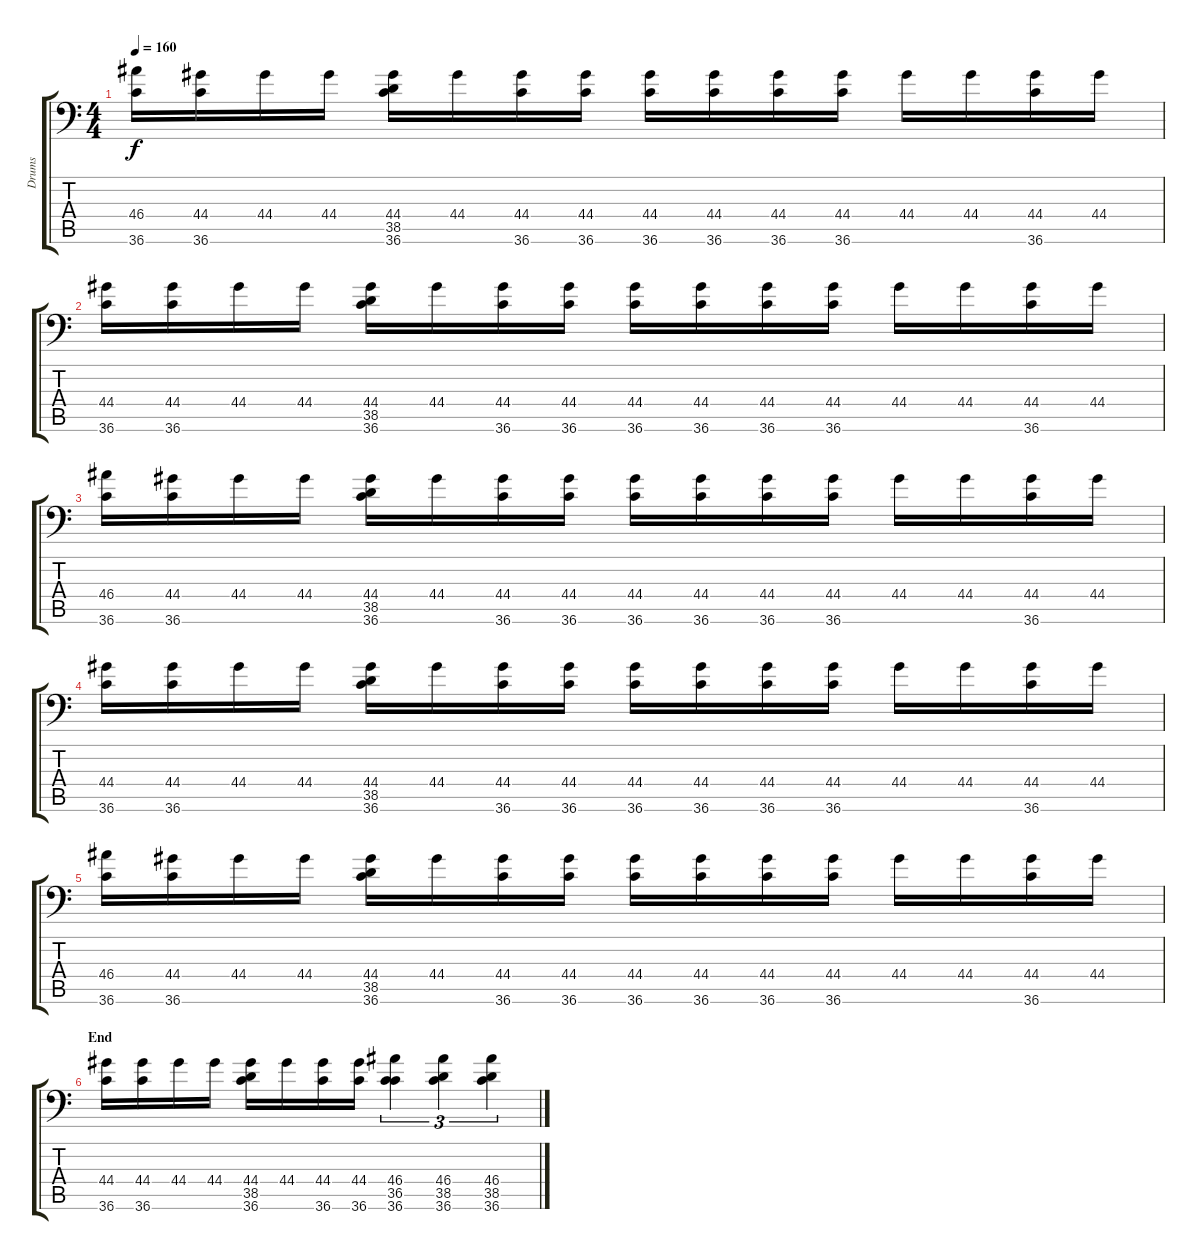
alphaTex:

\track ("Drums" "Drums") {instrument acousticgrandpiano}
\staff {score tabs}
\tuning (C-1 C-1 C-1 C-1 C-1 C-1) {hide}
\ts (4 4)
\tempo 160
\clef f4
\ks c
(46.4 36.6).16{dy f} (44.4 36.6).16 44.4.16 44.4.16 (44.4 38.5 36.6).16 44.4.16 (44.4 36.6).16 (44.4 36.6).16 (44.4 36.6).16 (44.4 36.6).16 (44.4 36.6).16 (44.4 36.6).16 44.4.16 44.4.16 (44.4 36.6).16 44.4.16 |
(44.4 36.6).16 (44.4 36.6).16 44.4.16 44.4.16 (44.4 38.5 36.6).16 44.4.16 (44.4 36.6).16 (44.4 36.6).16 (44.4 36.6).16 (44.4 36.6).16 (44.4 36.6).16 (44.4 36.6).16 44.4.16 44.4.16 (44.4 36.6).16 44.4.16 |
(46.4 36.6).16 (44.4 36.6).16 44.4.16 44.4.16 (44.4 38.5 36.6).16 44.4.16 (44.4 36.6).16 (44.4 36.6).16 (44.4 36.6).16 (44.4 36.6).16 (44.4 36.6).16 (44.4 36.6).16 44.4.16 44.4.16 (44.4 36.6).16 44.4.16 |
(44.4 36.6).16 (44.4 36.6).16 44.4.16 44.4.16 (44.4 38.5 36.6).16 44.4.16 (44.4 36.6).16 (44.4 36.6).16 (44.4 36.6).16 (44.4 36.6).16 (44.4 36.6).16 (44.4 36.6).16 44.4.16 44.4.16 (44.4 36.6).16 44.4.16 |
(46.4 36.6).16 (44.4 36.6).16 44.4.16 44.4.16 (44.4 38.5 36.6).16 44.4.16 (44.4 36.6).16 (44.4 36.6).16 (44.4 36.6).16 (44.4 36.6).16 (44.4 36.6).16 (44.4 36.6).16 44.4.16 44.4.16 (44.4 36.6).16 44.4.16 |
\section ("" "End")
(44.4 36.6).16 (44.4 36.6).16 44.4.16 44.4.16 (44.4 38.5 36.6).16 44.4.16 (44.4 36.6).16 (44.4 36.6).16 (46.4 36.5 36.6).4{tu (3 2)} (46.4 38.5 36.6).4{tu (3 2)} (46.4 38.5 36.6).4{tu (3 2)}
